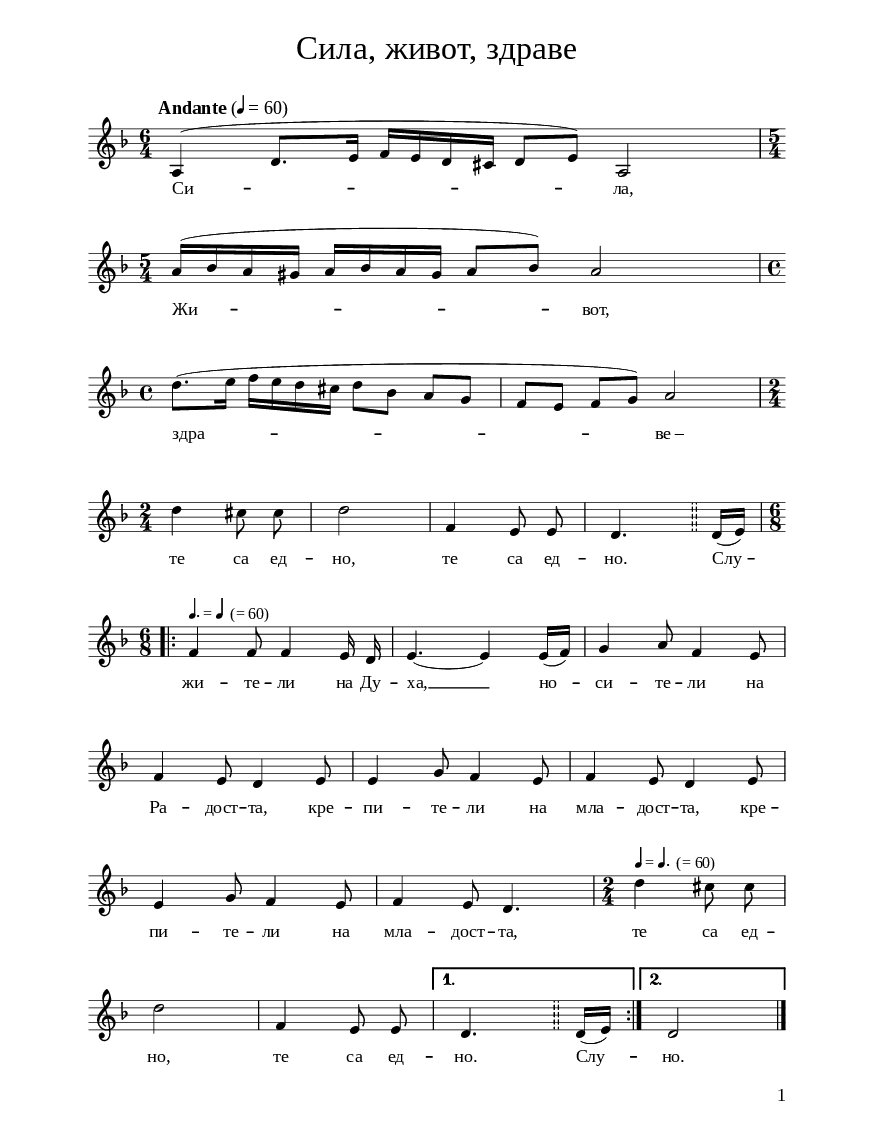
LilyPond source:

\version "2.24.2"

\include "include/globals.ily"

\bookpart {
  \label #'ref102
  \tocItem \markup "Сила, живот, здраве"
  \include "include/bookpart-paper.ily"
  \score {
    \include "include/score-layout.ily"

    \new Voice \absolute {
      \clef treble
      \key d \minor
      \time 6/4
      \tempoFunc "Andante" 4 "60"
      \override Staff.BarLine.gap = 0.5

      \slurUp a4 ( d'8. e'16 f' e' d' cis' d'8 e' ) a2 \break

      \time 5/4  a'16 ( bes' a' gis' a' bes' a' gis' a'8 bes' ) a'2 \break |


      \time 4/4  d''8. ( e''16 f'' e'' d'' cis'' \autoBeamOff d''8 [bes'] a' [g']| f'8 [e'] f' [g'] ) a'2 \break |

      \slurNeutral \time 2/4 d''4  cis''8 \noBeam cis'' | d''2  | f'4 e'8 e' | d'4. \bar "!!" d'16 [( e' )] \break |

      \time 6/8  \repeat volta 2 {
        | f'4^\markup {
          % make tempo notes
          \concat {
            \teeny \general-align #Y #DOWN \note {4.} #0.8
            \normal-text { " = " }
            \teeny \general-align #Y #DOWN \note {4} #0.8
            \normal-text { "  (= 60)" }
          }
        }


        f'8 f'4 e'16 \noBeam d' |e'4. ~ e'4 e'16 [( f' )] | g'4 a'8 f'4 e'8 \break |

        f'4 e'8 d'4 e'8 |  e'4 g'8 f'4 e'8 | f'4 e'8 d'4 e'8 \break |

        e'4 g'8 f'4 e'8 | f'4 e'8 d'4. | \time 2/4 d''4^\markup {
          % make tempo notes
          \concat {
            \teeny \general-align #Y #DOWN \note {4} #0.8
            \normal-text { " = " }
            \teeny \general-align #Y #DOWN \note {4.} #0.8
            \normal-text { "  (= 60)" }
          }
        }

        cis''8 \noBeam cis'' \break |

        d''2 | f'4 e'8 \noBeam e' |
      } \alternative { { d'4. \bar "!" \bar "!!" d'16 [( e'16 )] } { d'2 } } \bar "|."

    }

    \addlyrics {
      Си -- ла, Жи
      -- вот, здра -- "ве –" те са ед -- но, те са ед --
      но. Слу -- жи -- те -- ли на Ду -- ха, __ но -- си
      -- те -- ли на Ра -- дост -- та, кре -- пи -- те
      -- ли на мла -- дост -- та, кре -- пи -- те -- ли
      на мла -- дост -- та, те са ед -- но, те са ед
      -- но. Слу -- но.}

      \header {
        title = \titleFunc "Сила, живот, здраве" "Sila, Život, zdrave"
      }

      \midi{}

    } % score

  } % bookpart
